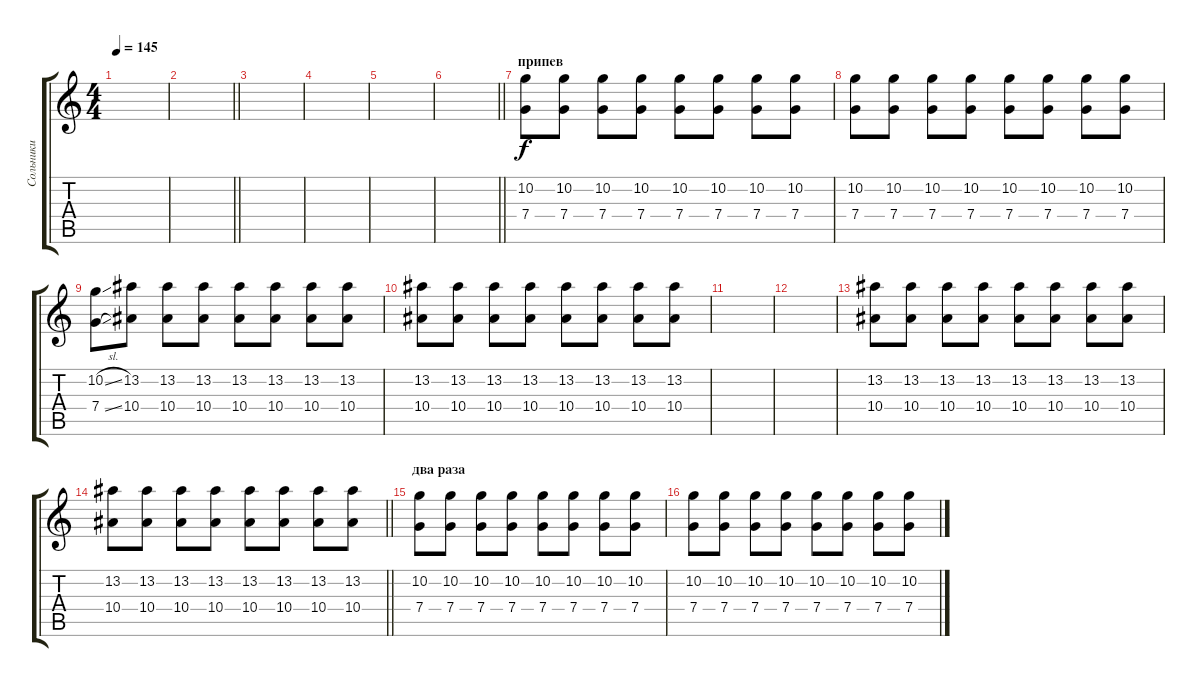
\track ("Сольники" "Сольники") {instrument overdrivenguitar}
\staff {score tabs}
\tuning (D4 A3 F3 C3 G2 C2) {hide}
\ts (4 4)
\tempo 145
\clef g2
\ks c
|
\barLineRight lightlight
|
|
|
|
\barLineRight lightlight
|
\section ("" "припев")
(10.2 7.4).8{volume 12} (10.2 7.4).8 (10.2 7.4).8 (10.2 7.4).8 (10.2 7.4).8 (10.2 7.4).8 (10.2 7.4).8 (10.2 7.4).8 |
(10.2 7.4).8 (10.2 7.4).8 (10.2 7.4).8 (10.2 7.4).8 (10.2 7.4).8 (10.2 7.4).8 (10.2 7.4).8 (10.2 7.4).8 |
(10.2{sl} 7.4{sl}).8 (13.2 10.4).8 (13.2 10.4).8 (13.2 10.4).8 (13.2 10.4).8 (13.2 10.4).8 (13.2 10.4).8 (13.2 10.4).8 |
(13.2 10.4).8 (13.2 10.4).8 (13.2 10.4).8 (13.2 10.4).8 (13.2 10.4).8 (13.2 10.4).8 (13.2 10.4).8 (13.2 10.4).8 |
|
|
(13.2 10.4).8 (13.2 10.4).8 (13.2 10.4).8 (13.2 10.4).8 (13.2 10.4).8 (13.2 10.4).8 (13.2 10.4).8 (13.2 10.4).8 |
\barLineRight lightlight
(13.2 10.4).8 (13.2 10.4).8 (13.2 10.4).8 (13.2 10.4).8 (13.2 10.4).8 (13.2 10.4).8 (13.2 10.4).8 (13.2 10.4).8 |
\section ("" "два раза")
(10.2 7.4).8{volume 12} (10.2 7.4).8 (10.2 7.4).8 (10.2 7.4).8 (10.2 7.4).8 (10.2 7.4).8 (10.2 7.4).8 (10.2 7.4).8 |
(10.2 7.4).8 (10.2 7.4).8 (10.2 7.4).8 (10.2 7.4).8 (10.2 7.4).8 (10.2 7.4).8 (10.2 7.4).8 (10.2 7.4).8
